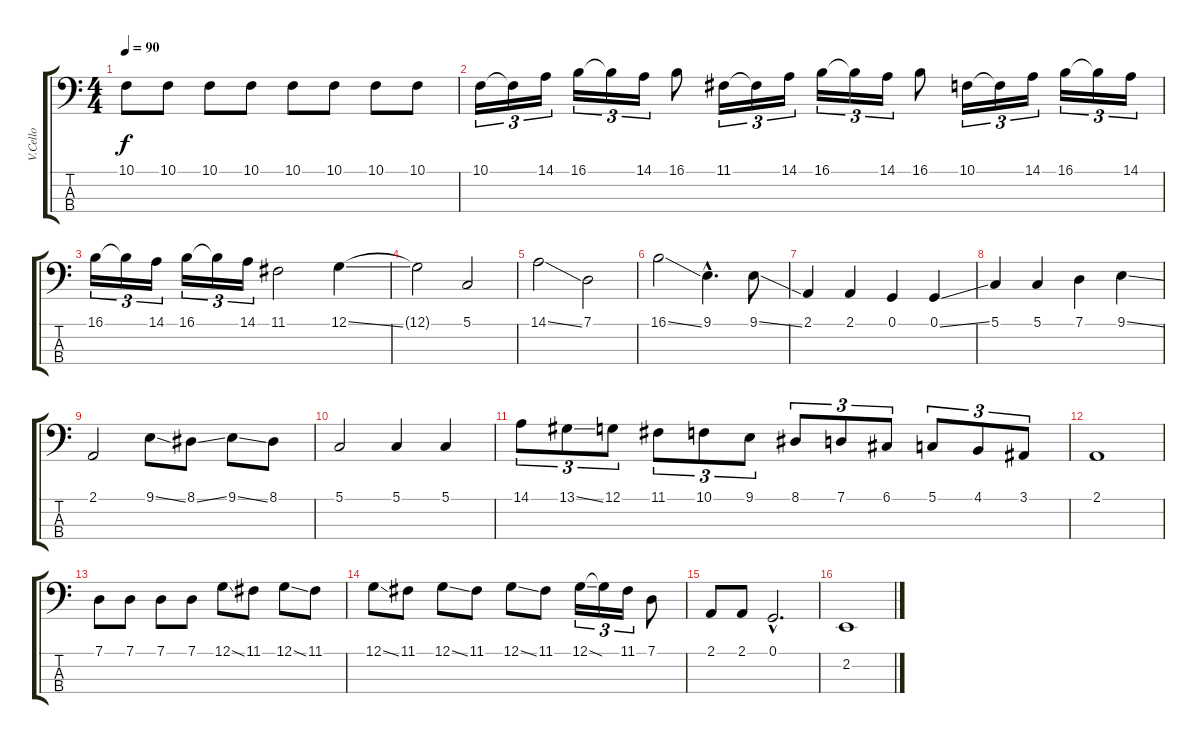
\track ("V.Cello" "V.Cello") {instrument cello}
\staff {score tabs}
\tuning (G2 D2 A1 E1) {hide}
\ts (4 4)
\tempo 90
\clef f4
\ks c
10.1.8{dy f} 10.1.8 10.1.8 10.1.8 10.1.8 10.1.8 10.1.8 10.1.8 |
10.1.16{tu (3 2)} 10.1{t}.16{tu (3 2)} 14.1.16{tu (3 2)} 16.1.16{tu (3 2)} 16.1{t}.16{tu (3 2)} 14.1.16{tu (3 2)} 16.1.8 11.1.16{tu (3 2)} 11.1{t}.16{tu (3 2)} 14.1.16{tu (3 2)} 16.1.16{tu (3 2)} 16.1{t}.16{tu (3 2)} 14.1.16{tu (3 2)} 16.1.8 10.1.16{tu (3 2)} 10.1{t}.16{tu (3 2)} 14.1.16{tu (3 2)} 16.1.16{tu (3 2)} 16.1{t}.16{tu (3 2)} 14.1.16{tu (3 2)} |
16.1.16{tu (3 2)} 16.1{t}.16{tu (3 2)} 14.1.16{tu (3 2)} 16.1.16{tu (3 2)} 16.1{t}.16{tu (3 2)} 14.1.16{tu (3 2)} 11.1.2 12.1{ss}.4 |
12.1{t}.2 5.1.2 |
14.1{ss}.2 7.1.2 |
16.1{ss}.2 9.1{hac}.4{d} 9.1{ss}.8 |
2.1.4 2.1.4 0.1.4 0.1{ss}.4 |
5.1.4 5.1.4 7.1.4 9.1{ss}.4 |
2.1.2 9.1{ss}.8 8.1{ss}.8 9.1{ss}.8 8.1.8 |
5.1.2 5.1.4 5.1.4 |
14.1.8{tu (3 2)} 13.1{ss}.8{tu (3 2)} 12.1.8{tu (3 2)} 11.1.8{tu (3 2)} 10.1.8{tu (3 2)} 9.1.8{tu (3 2)} 8.1.8{tu (3 2)} 7.1.8{tu (3 2)} 6.1.8{tu (3 2)} 5.1.8{tu (3 2)} 4.1.8{tu (3 2)} 3.1.8{tu (3 2)} |
2.1.1 |
7.1.8 7.1.8 7.1.8 7.1.8 12.1{ss}.8 11.1.8 12.1{ss}.8 11.1.8 |
12.1{ss}.8 11.1.8 12.1{ss}.8 11.1.8 12.1{ss}.8 11.1.8 12.1{ss}.16{tu (3 2)} 12.1{t}.16{tu (3 2)} 11.1.16{tu (3 2)} 7.1.8 |
2.1.8 2.1.8 0.1{hac}.2{d} |
2.2.1
